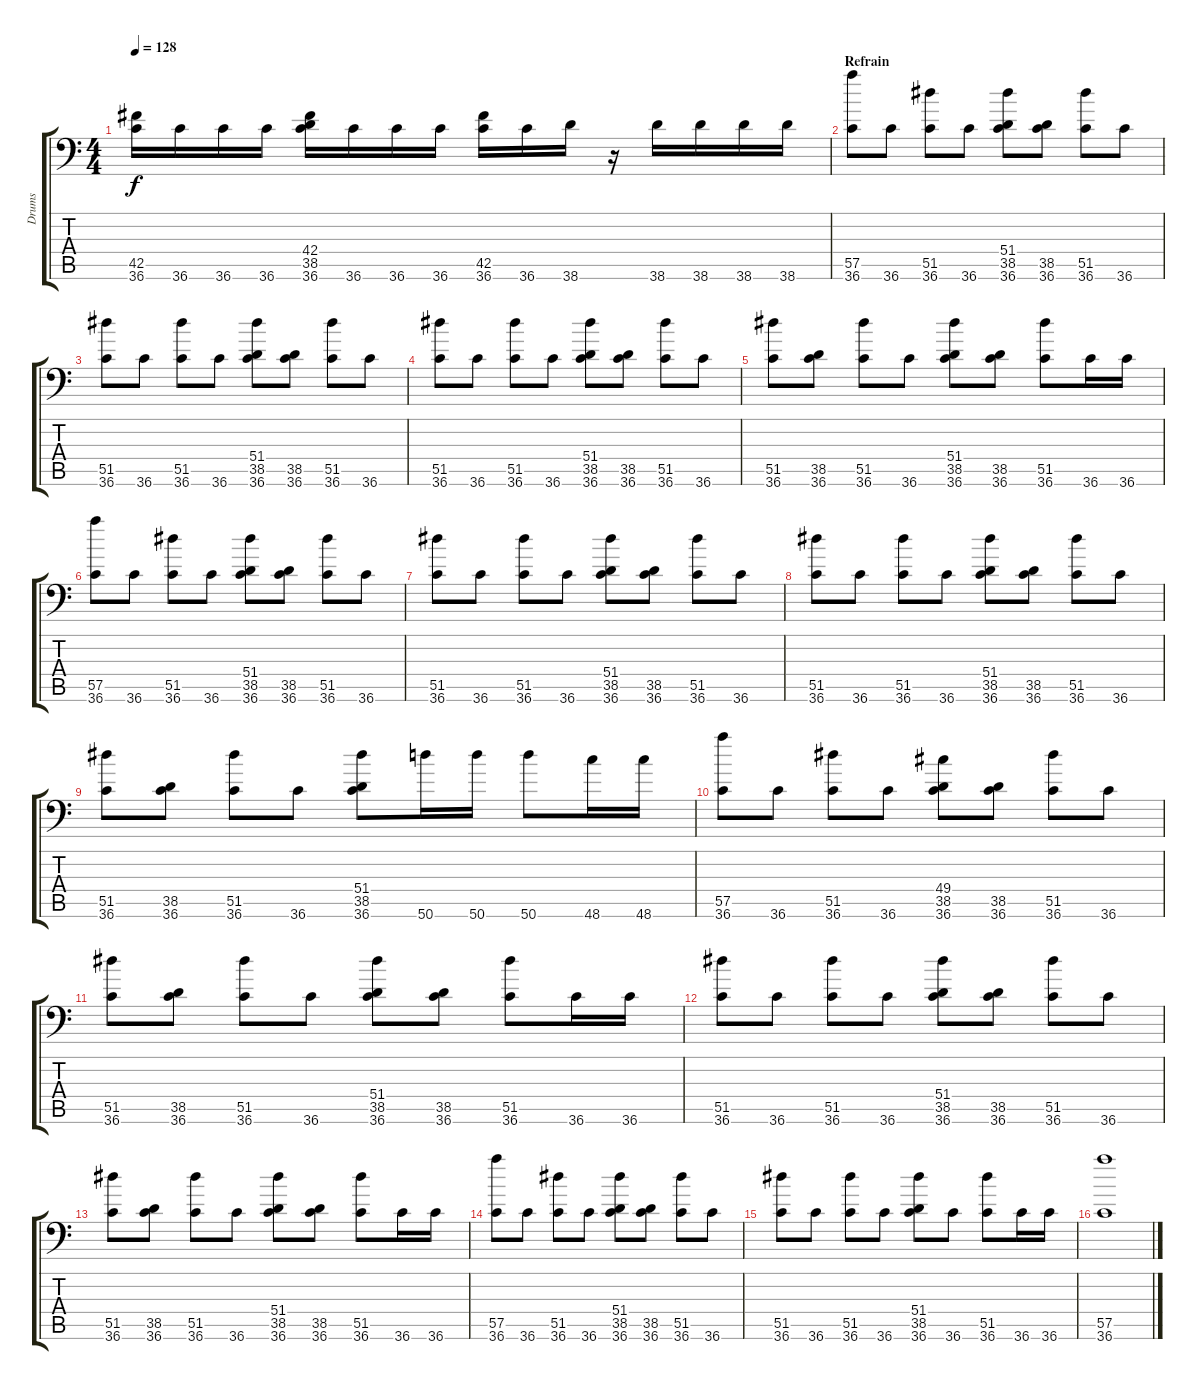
\track ("Drums" "Drums") {instrument acousticgrandpiano}
\staff {score tabs}
\tuning (C-1 C-1 C-1 C-1 C-1 C-1) {hide}
\ts (4 4)
\tempo 128
\clef f4
\ks c
(42.5 36.6).16{dy f} 36.6.16 36.6.16 36.6.16 (42.4 38.5 36.6).16 36.6.16 36.6.16 36.6.16 (42.5 36.6).16 36.6.16 38.6.16 r.16 38.6.16 38.6.16 38.6.16 38.6.16 |
\section ("" "Refrain")
(57.5 36.6).8 36.6.8 (51.5 36.6).8 36.6.8 (51.4 38.5 36.6).8 (38.5 36.6).8 (51.5 36.6).8 36.6.8 |
(51.5 36.6).8 36.6.8 (51.5 36.6).8 36.6.8 (51.4 38.5 36.6).8 (38.5 36.6).8 (51.5 36.6).8 36.6.8 |
(51.5 36.6).8 36.6.8 (51.5 36.6).8 36.6.8 (51.4 38.5 36.6).8 (38.5 36.6).8 (51.5 36.6).8 36.6.8 |
(51.5 36.6).8 (38.5 36.6).8 (51.5 36.6).8 36.6.8 (51.4 38.5 36.6).8 (38.5 36.6).8 (51.5 36.6).8 36.6.16 36.6.16 |
(57.5 36.6).8 36.6.8 (51.5 36.6).8 36.6.8 (51.4 38.5 36.6).8 (38.5 36.6).8 (51.5 36.6).8 36.6.8 |
(51.5 36.6).8 36.6.8 (51.5 36.6).8 36.6.8 (51.4 38.5 36.6).8 (38.5 36.6).8 (51.5 36.6).8 36.6.8 |
(51.5 36.6).8 36.6.8 (51.5 36.6).8 36.6.8 (51.4 38.5 36.6).8 (38.5 36.6).8 (51.5 36.6).8 36.6.8 |
(51.5 36.6).8 (38.5 36.6).8 (51.5 36.6).8 36.6.8 (51.4 38.5 36.6).8 50.6.16 50.6.16 50.6.8 48.6.16 48.6.16 |
(57.5 36.6).8 36.6.8 (51.5 36.6).8 36.6.8 (49.4 38.5 36.6).8 (38.5 36.6).8 (51.5 36.6).8 36.6.8 |
(51.5 36.6).8 (38.5 36.6).8 (51.5 36.6).8 36.6.8 (51.4 38.5 36.6).8 (38.5 36.6).8 (51.5 36.6).8 36.6.16 36.6.16 |
(51.5 36.6).8 36.6.8 (51.5 36.6).8 36.6.8 (51.4 38.5 36.6).8 (38.5 36.6).8 (51.5 36.6).8 36.6.8 |
(51.5 36.6).8 (38.5 36.6).8 (51.5 36.6).8 36.6.8 (51.4 38.5 36.6).8 (38.5 36.6).8 (51.5 36.6).8 36.6.16 36.6.16 |
(57.5 36.6).8 36.6.8 (51.5 36.6).8 36.6.8 (51.4 38.5 36.6).8 (38.5 36.6).8 (51.5 36.6).8 36.6.8 |
(51.5 36.6).8 36.6.8 (51.5 36.6).8 36.6.8 (51.4 38.5 36.6).8 36.6.8 (51.5 36.6).8 36.6.16 36.6.16 |
(57.5 36.6).1
